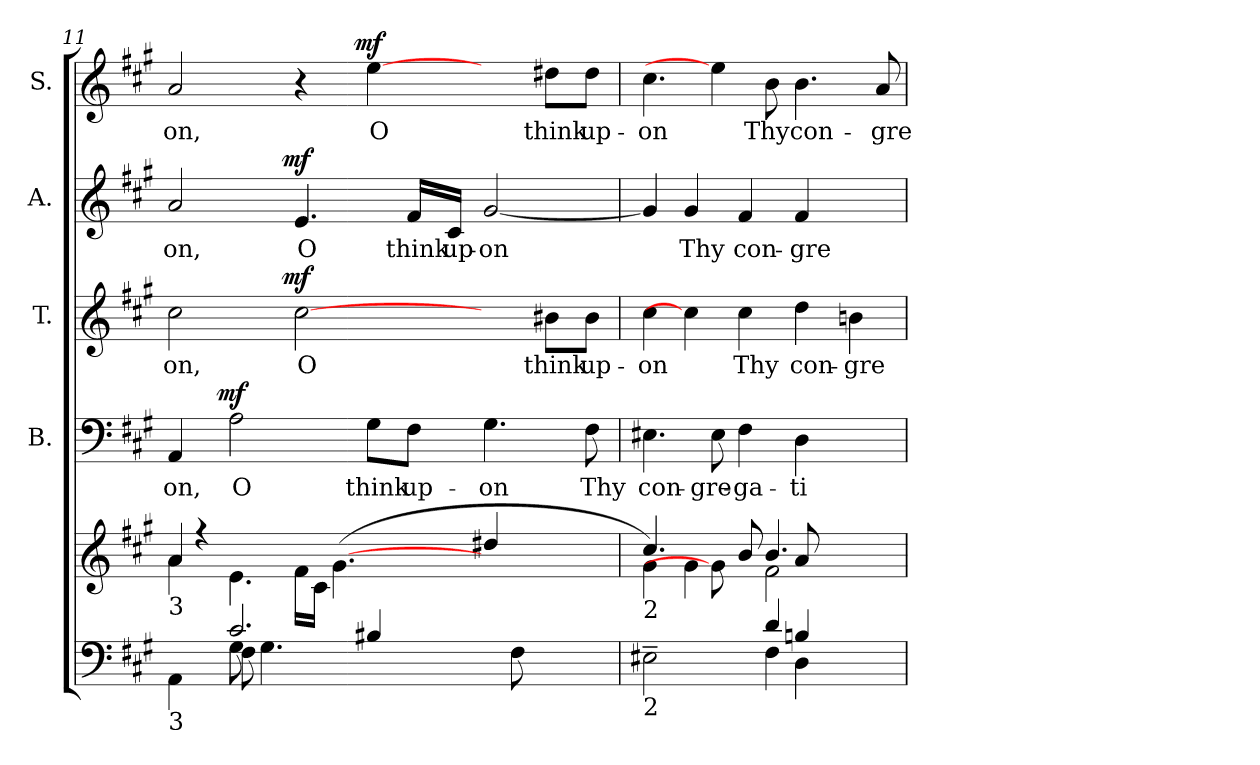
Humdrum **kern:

**kern	**kern	**kern	**text	**dynam	**kern	**text	**dynam	**kern	**text	**dynam	**kern	**text	**dynam
*part5	*part5	*part4	*part4	*part4	*part3	*part3	*part3	*part2	*part2	*part2	*part1	*part1	*part1
*staff6	*staff5	*staff4	*staff4	*staff4	*staff3	*staff3	*staff3	*staff2	*staff2	*staff2	*staff1	*staff1	*staff1
*	*	*I"B.	*	*	*I"T.	*	*	*I"A.	*	*	*I"S.	*	*
*clefF4	*clefG2	*clefF4	*	*	*clefG2	*	*	*clefG2	*	*	*clefG2	*	*
*k[f#c#g#]	*k[f#c#g#]	*k[f#c#g#]	*	*	*k[f#c#g#]	*	*	*k[f#c#g#]	*	*	*k[f#c#g#]	*	*
*A:	*A:	*A:	*	*	*A:	*	*	*A:	*	*	*A:	*	*
=11	=11	=11	=11	=11	=11	=11	=11	=11	=11	=11	=11	=11	=11
*^	*^	*	*	*	*	*	*	*	*	*	*	*	*
*	*^	*	*^	*	*	*	*	*	*	*	*	*	*	*	*
*	*	*	*	*	*^	*	*	*	*	*	*	*	*	*	*	*	*
!	!	!	!	!	!	!	!	!	!	!	!	!	!	!	!	!LO:TX:b:t=3	!	!
!	!	!	!	!	!	!	!	!	!	!	!	!	!LO:TX:b:t=3	!	!	!	!	!
!	!	!	!	!	!	!	!	!	!	!LO:TX:b:t=3	!	!	!	!	!	!	!	!
!	!	!	!	!	!	!	!LO:TX:b:t=3	!	!	!	!	!	!	!	!	!	!	!
!	!	!	!LO:TX:b:t=3	!	!	!	!	!	!	!	!	!	!	!	!	!	!	!
!LO:TX:b:t=3	!	!	!	!	!	!	!	!	!	!	!	!	!	!	!	!	!	!
!	!	!	!	!	!	!	!	!LO:LY:b	!	!	!LO:LY:b	!	!	!LO:LY:b	!	!	!LO:LY:b	!
*	*	*	*	*	*	*	*^	*	*	*^	*	*	*^	*	*	*^	*	*
4AA\	4ryy	4ryy	4a/	4a\	8ryy	1ryy	4AA/	8..ryy	-on,	.	2cc#\	4...ryy	-on,	.	2a/	4...ryy	-on,	.	2a/	2ryy	-on,	.
.	.	.	.	.	4ree	.	.	.	.	.	.	.	.	.	.	.	.	.	.	.	.	.
!	!	!	!	!	!	!	!	!	!	!LO:DY:a	!	!	!	!	!	!	!	!	!	!	!	!
.	.	.	.	.	.	.	.	1ryy	.	mf	.	.	.	.	.	.	.	.	.	.	.	.
!	!	!	!	!	!	!	!	!	!LO:LY:b	!	!	!	!	!	!	!	!	!	!	!	!	!
2.c#/	8G#\	8F#\	4ryy	4.e\	.	.	2A\	.	O	.	.	.	.	.	.	.	.	.	.	.	.	.
.	4ryy	4.G#\	.	.	8ryy	.	.	.	.	.	.	.	.	.	.	.	.	.	.	.	.	.
!	!	!	!	!	!	!	!	!	!	!	!	!	!	!LO:DY:a	!	!	!	!LO:DY:a	!	!	!	!
.	.	.	.	.	.	.	.	.	.	.	.	1ryy	.	mf	.	1ryy	.	mf	.	.	.	.
!	!	!	!	!	!	!	!	!	!	!	!	!	!LO:LY:b	!	!	!	!LO:LY:b	!	!	!	!	!
.	.	.	1ryy	.	16f#\LL	.	.	.	.	.	[2cc#\	.	O	.	4.e/	.	O	.	4r	8..ryy	.	.
.	.	.	.	.	16c#\JJ	.	.	.	.	.	.	.	.	.	.	.	.	.	.	.	.	.
.	2..ryy	.	.	4ryy	(<[4.g#\	.	.	.	.	.	.	.	.	.	.	.	.	.	.	.	.	.
!	!	!	!	!	!	!	!	!	!	!	!	!	!	!	!	!	!	!	!	!	!	!LO:DY:a
.	.	.	.	.	.	.	.	.	.	.	.	.	.	.	.	.	.	.	.	2ryy	.	mf
!	!	!	!	!	!	!	!	!	!LO:LY:b	!	!	!	!	!	!	!	!	!	!	!	!LO:LY:b	!
.	.	4B#X/	.	.	.	.	8G#\L	.	think	.	.	.	.	.	.	.	.	.	[4ee\	.	O	.
!	!	!	!	!	!	!	!	!	!LO:LY:b	!	!	!	!	!	!	!	!LO:LY:b	!	!	!	!	!
.	.	.	.	2ryy	.	.	8F#\J	.	up-	.	.	.	.	.	16f#/LL	.	think	.	.	.	.	.
!	!	!	!	!	!	!	!	!	!	!	!	!	!	!	!	!	!LO:LY:b	!	!	!	!	!
.	.	.	.	.	.	.	.	.	.	.	.	.	.	.	16c#/JJ	.	up-	.	.	.	.	.
!	!	!	!	!	!	!	!	!	!LO:LY:b	!	!	!	!	!	!	!	!LO:LY:b	!	!	!	!	!
4ryy	.	8ryy	.	.	4ryy	4dd#X/	4.G#\	.	-on	.	4ryy	.	.	.	[<2g#/	.	-on	.	4ryy	.	.	.
.	.	8F#\	.	.	.	.	.	.	.	.	.	.	.	.	.	.	.	.	.	.	.	.
.	.	.	.	.	.	.	.	4ryy	.	.	.	.	.	.	.	.	.	.	.	4ryy	.	.
!	!	!	!	!	!	!	!	!	!	!	!	!	!LO:LY:b	!	!	!	!	!	!	!	!LO:LY:b	!
4ryy	.	4ryy	.	.	4ryy	4ryy	.	.	.	.	8b#X\L	.	think	.	.	.	.	.	8dd#X\L	.	think	.
!	!	!	!	!	!	!	!	!	!LO:LY:b	!	!	!	!LO:LY:b	!	!	!	!	!	!	!	!LO:LY:b	!
.	.	.	.	8ryy	.	.	8F#\	.	Thy	.	8b#\J	.	up-	.	.	.	.	.	8dd#\J	.	up-	.
.	.	.	.	.	.	.	.	32ryy	.	.	.	32ryy	.	.	.	32ryy	.	.	.	32ryy	.	.
=12	=12	=12	=12	=12	=12	=12	=12	=12	=12	=12	=12	=12	=12	=12	=12	=12	=12	=12	=12	=12	=12	=12
*	*	*^	*	*	*	*	*	*	*	*	*	*	*	*	*	*	*	*	*	*	*	*
!	!	!	!	!	!	!	!	!	!	!	!	!	!	!	!	!	!	!	!	!LO:TX:b:t=2	!	!	!
!	!	!	!	!	!	!	!	!	!	!	!	!	!	!	!	!LO:TX:b:t=2	!	!	!	!	!	!	!
!	!	!	!	!	!	!	!	!	!	!	!	!LO:TX:b:t=2	!	!	!	!	!	!	!	!	!	!	!
!	!	!	!	!	!	!	!	!LO:TX:b:t=2	!	!	!	!	!	!	!	!	!	!	!	!	!	!	!
!	!	!	!	!LO:TX:b:t=2	!	!	!	!	!	!	!	!	!	!	!	!	!	!	!	!	!	!	!
!LO:TX:b:t=2	!	!	!	!	!	!	!	!	!	!	!	!	!	!	!	!	!	!	!	!	!	!	!
!	!	!	!	!	!	!	!	!	!	!LO:LY:b	!	!	!	!LO:LY:b	!	!	!	!	!	!	!	!LO:LY:b	!
*	*	*	*	*	*	*	*	*v	*v	*	*	*	*	*	*	*v	*v	*	*	*v	*v	*	*
*	*	*	*	*	*	*	*	*	*	*	*v	*v	*	*	*	*	*	*	*	*
2E#X~<\	2ryy	2.ryy	2.ryy	4.cc#/	4g#\)	4.ryy	2ryy	4.E#X\	con-	.	4cc#\	-on	.	4g#/]	.	.	4.cc#\	-on	.
!	!	!	!	!	!	!	!	!	!	!	!	!	!	!	!LO:LY:b	!	!	!	!
.	.	.	.	.	4g#\	.	.	.	.	.	4cc#\]	.	.	4g#/	Thy	.	.	.	.
!	!	!	!	!	!	!	!	!	!LO:LY:b	!	!	!	!	!	!	!	!	!	!
.	.	.	.	8ryy	.	8g#\]	.	8E#\	-gre-	.	.	.	.	.	.	.	4ee\]	.	.
!	!	!	!	!	!	!	!	!	!LO:LY:b	!	!	!LO:LY:b	!	!	!LO:LY:b	!	!	!	!
8ryy	8ryy	.	.	2.ryy	4ryy	8b/	8ryy	4F#\	-ga-	.	4cc#\	Thy	.	4f#/	con-	.	.	.	.
!	!	!	!	!	!	!	!	!	!	!	!	!	!	!	!	!	!	!LO:LY:b	!
4F#\	4d/	.	.	.	.	2f#\	4.b/	.	.	.	.	.	.	.	.	.	8b\	Thy	.
!	!	!	!	!	!	!	!	!	!LO:LY:b	!	!	!LO:LY:b	!	!	!LO:LY:b	!	!	!LO:LY:b	!
.	.	4Bn/	4D\	.	8a/	.	.	4D\	-ti-	.	4dd\	con-	.	4f#/	-gre-	.	4.b\	con-	.
4ryy	4ryy	.	.	.	8ryy	.	.	.	.	.	.	.	.	.	.	.	.	.	.
!	!	!	!	!	!	!	!	!	!	!	!	!LO:LY:b	!	!	!	!	!	!	!
.	.	4ryy	4ryy	.	4ryy	.	8ryy	4ryy	.	.	4bn\	-gre-	.	4ryy	.	.	.	.	.
!	!	!	!	!	!	!	!	!	!	!	!	!	!	!	!	!	!	!LO:LY:b	!
8ryy	8ryy	.	.	.	.	8ryy	8ryy	.	.	.	.	.	.	.	.	.	8a/	-gre-	.
*v	*v	*v	*v	*	*	*	*	*	*	*	*	*	*	*	*	*	*	*	*
*	*v	*v	*v	*v	*	*	*	*	*	*	*	*	*	*	*	*
=	=	=	=	=	=	=	=	=	=	=	=	=	=
*-	*-	*-	*-	*-	*-	*-	*-	*-	*-	*-	*-	*-	*-
